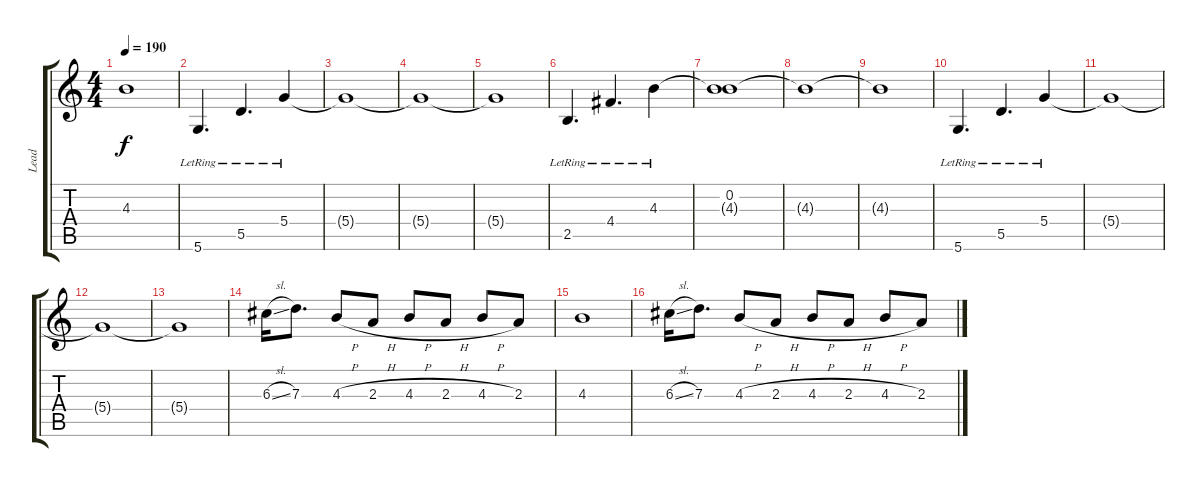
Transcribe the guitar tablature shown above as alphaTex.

\track ("Lead" "Lead") {instrument electricguitarclean}
\staff {score tabs}
\tuning (E4 B3 G3 D3 A2 D2) {hide}
\ts (4 4)
\tempo 190
\clef g2
\ks c
4.3{t}.1{dy f} |
5.6{lr}.4{d} 5.5{lr}.4{d} 5.4{lr}.4 |
5.4{t}.1 |
5.4{t}.1 |
5.4{t}.1 |
2.5{lr}.4{d} 4.4{lr}.4{d} 4.3{lr}.4 |
(0.2 4.3{t}).1 |
4.3{t}.1 |
4.3{t}.1 |
5.6{lr}.4{d} 5.5{lr}.4{d} 5.4{lr}.4 |
5.4{t}.1 |
5.4{t}.1 |
5.4{t}.1 |
6.3{sl}.16 7.3.8{d} 4.3{h}.8 2.3{h}.8 4.3{h}.8 2.3{h}.8 4.3{h}.8 2.3.8 |
4.3.1 |
6.3{sl}.16 7.3.8{d} 4.3{h}.8 2.3{h}.8 4.3{h}.8 2.3{h}.8 4.3{h}.8 2.3.8
